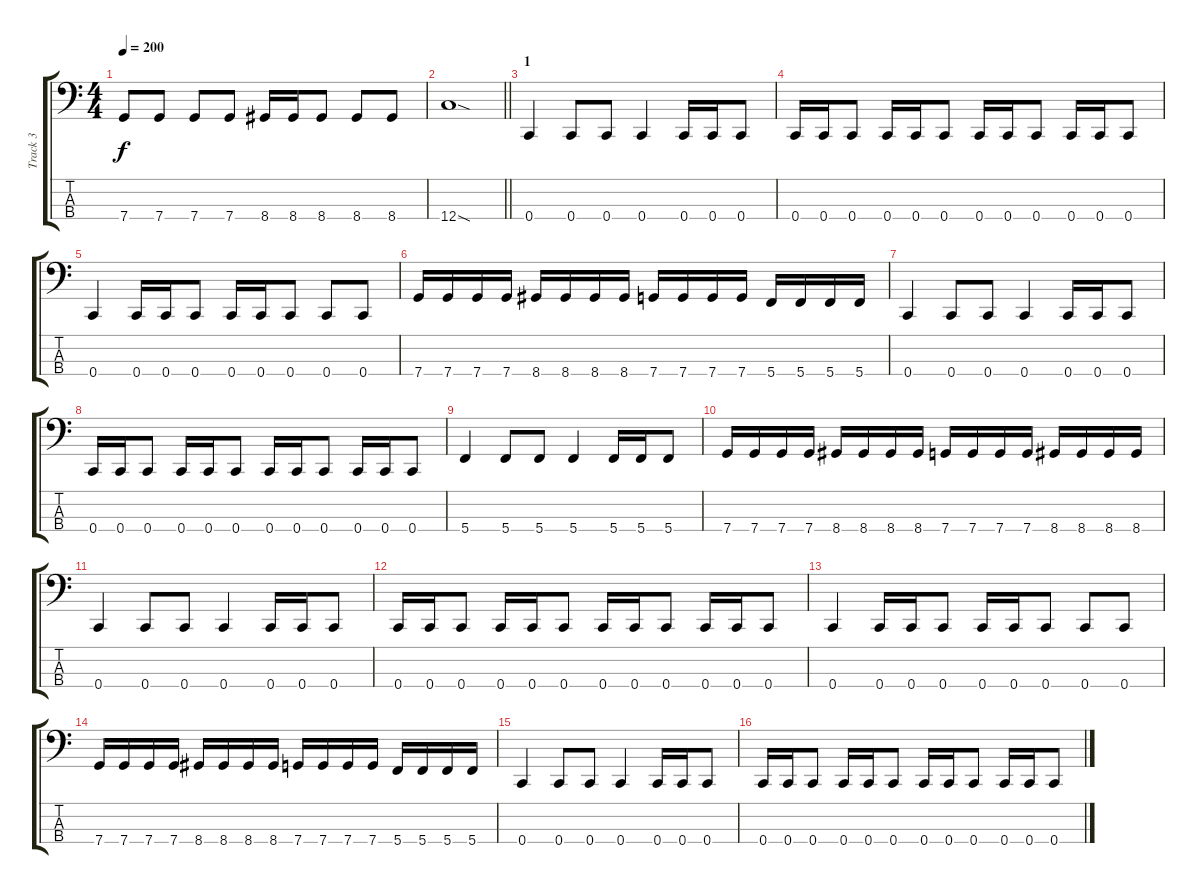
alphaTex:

\track ("Track 3" "Track 3") {instrument electricbasspick}
\staff {score tabs}
\tuning (F2 C2 G1 C1) {hide}
\ts (4 4)
\tempo 200
\clef f4
\ks c
7.4.8{dy f} 7.4.8 7.4.8 7.4.8 8.4.16 8.4.16 8.4.8 8.4.8 8.4.8 |
\barLineRight lightlight
12.4{sod}.1 |
\section ("" "1")
0.4.4 0.4.8 0.4.8 0.4.4 0.4.16 0.4.16 0.4.8 |
0.4.16 0.4.16 0.4.8 0.4.16 0.4.16 0.4.8 0.4.16 0.4.16 0.4.8 0.4.16 0.4.16 0.4.8 |
0.4.4 0.4.16 0.4.16 0.4.8 0.4.16 0.4.16 0.4.8 0.4.8 0.4.8 |
7.4.16 7.4.16 7.4.16 7.4.16 8.4.16 8.4.16 8.4.16 8.4.16 7.4.16 7.4.16 7.4.16 7.4.16 5.4.16 5.4.16 5.4.16 5.4.16 |
0.4.4 0.4.8 0.4.8 0.4.4 0.4.16 0.4.16 0.4.8 |
0.4.16 0.4.16 0.4.8 0.4.16 0.4.16 0.4.8 0.4.16 0.4.16 0.4.8 0.4.16 0.4.16 0.4.8 |
5.4.4 5.4.8 5.4.8 5.4.4 5.4.16 5.4.16 5.4.8 |
7.4.16 7.4.16 7.4.16 7.4.16 8.4.16 8.4.16 8.4.16 8.4.16 7.4.16 7.4.16 7.4.16 7.4.16 8.4.16 8.4.16 8.4.16 8.4.16 |
0.4.4 0.4.8 0.4.8 0.4.4 0.4.16 0.4.16 0.4.8 |
0.4.16 0.4.16 0.4.8 0.4.16 0.4.16 0.4.8 0.4.16 0.4.16 0.4.8 0.4.16 0.4.16 0.4.8 |
0.4.4 0.4.16 0.4.16 0.4.8 0.4.16 0.4.16 0.4.8 0.4.8 0.4.8 |
7.4.16 7.4.16 7.4.16 7.4.16 8.4.16 8.4.16 8.4.16 8.4.16 7.4.16 7.4.16 7.4.16 7.4.16 5.4.16 5.4.16 5.4.16 5.4.16 |
0.4.4 0.4.8 0.4.8 0.4.4 0.4.16 0.4.16 0.4.8 |
0.4.16 0.4.16 0.4.8 0.4.16 0.4.16 0.4.8 0.4.16 0.4.16 0.4.8 0.4.16 0.4.16 0.4.8
